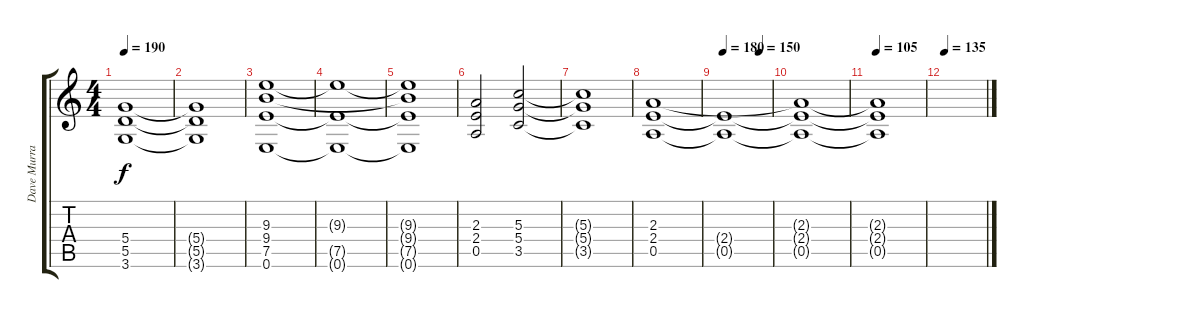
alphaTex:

\track ("Dave Murray" "Dave Murra") {instrument distortionguitar}
\staff {score tabs}
\tuning (E4 B3 G3 D3 A2 E2) {hide}
\ts (4 4)
\tempo 190
\clef g2
\ks c
(5.4{t} 5.5{t} 3.6{t}).1{dy f} |
(5.4{t} 5.5{t} 3.6{t}).1 |
(9.3 9.4 7.5 0.6).1 |
(9.3{t} 7.5{t} 0.6{t}).1 |
(9.3{t} 9.4{t} 7.5{t} 0.6{t}).1 |
(2.3 2.4 0.5).2 (5.3 5.4 3.5).2 |
(5.3{t} 5.4{t} 3.5{t}).1 |
(2.3 2.4 0.5).1 |
\tempo 180
\tempo (150 0.75)
(2.4{t} 0.5{t}).1 |
(2.3{t} 2.4{t} 0.5{t}).1 |
\tempo 105
(2.3{t} 2.4{t} 0.5{t}).1 |
\tempo 135
